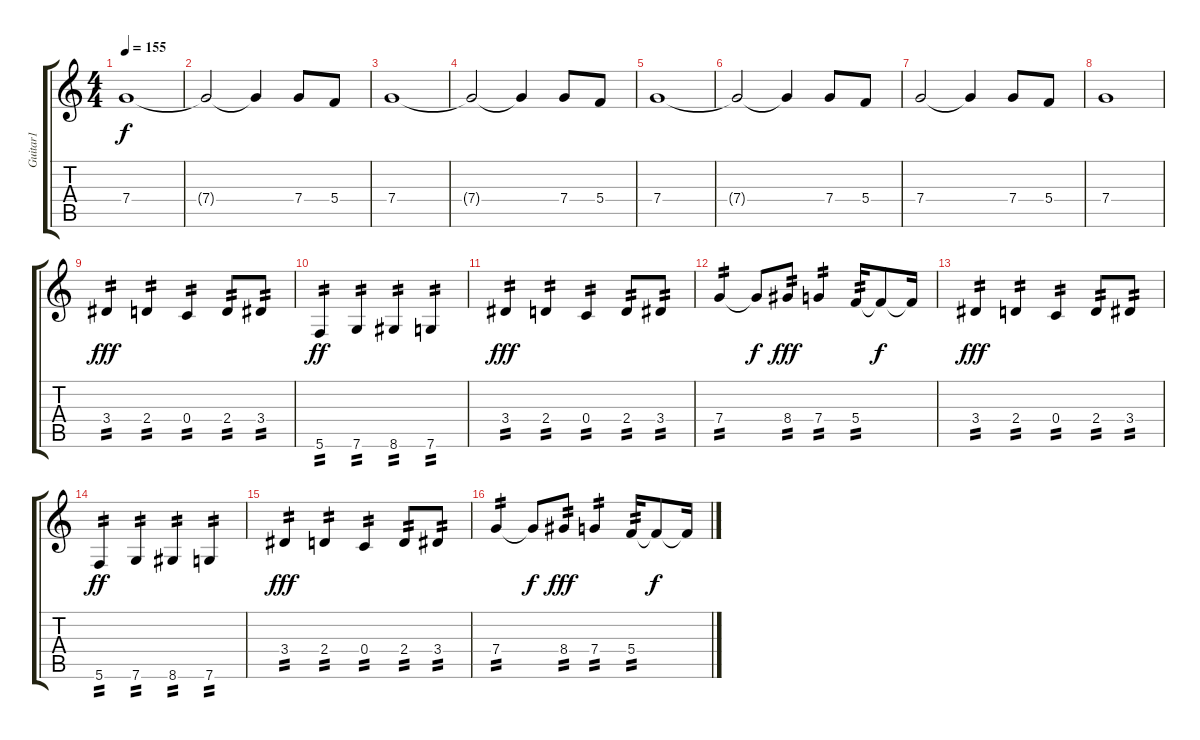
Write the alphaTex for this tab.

\track ("Guitar1" "Guitar1") {instrument distortionguitar}
\staff {score tabs}
\tuning (D4 A3 F3 C3 G2 C2) {hide}
\ts (4 4)
\tempo 155
\clef g2
\ks c
7.4.1{dy f} |
7.4{t}.2 7.4{t}.4 7.4.8 5.4.8 |
7.4.1 |
7.4{t}.2 7.4{t}.4 7.4.8 5.4.8 |
7.4.1 |
7.4{t}.2 7.4{t}.4 7.4.8 5.4.8 |
7.4.2 7.4{t}.4 7.4.8 5.4.8 |
7.4.1 |
3.4.4{tp 2 dy fff} 2.4.4{tp 2} 0.4.4{tp 2} 2.4.8{tp 2} 3.4.8{tp 2} |
5.6.4{tp 2 dy ff} 7.6.4{tp 2} 8.6.4{tp 2} 7.6.4{tp 2} |
3.4.4{tp 2 dy fff} 2.4.4{tp 2} 0.4.4{tp 2} 2.4.8{tp 2} 3.4.8{tp 2} |
7.4.4{tp 2} 7.4{t}.8{dy f} 8.4.8{tp 2 dy fff} 7.4.4{tp 2} 5.4.16{tp 2} 5.4{t}.8{dy f} 5.4{t}.16 |
3.4.4{tp 2 dy fff} 2.4.4{tp 2} 0.4.4{tp 2} 2.4.8{tp 2} 3.4.8{tp 2} |
5.6.4{tp 2 dy ff} 7.6.4{tp 2} 8.6.4{tp 2} 7.6.4{tp 2} |
3.4.4{tp 2 dy fff} 2.4.4{tp 2} 0.4.4{tp 2} 2.4.8{tp 2} 3.4.8{tp 2} |
7.4.4{tp 2} 7.4{t}.8{dy f} 8.4.8{tp 2 dy fff} 7.4.4{tp 2} 5.4.16{tp 2} 5.4{t}.8{dy f} 5.4{t}.16
